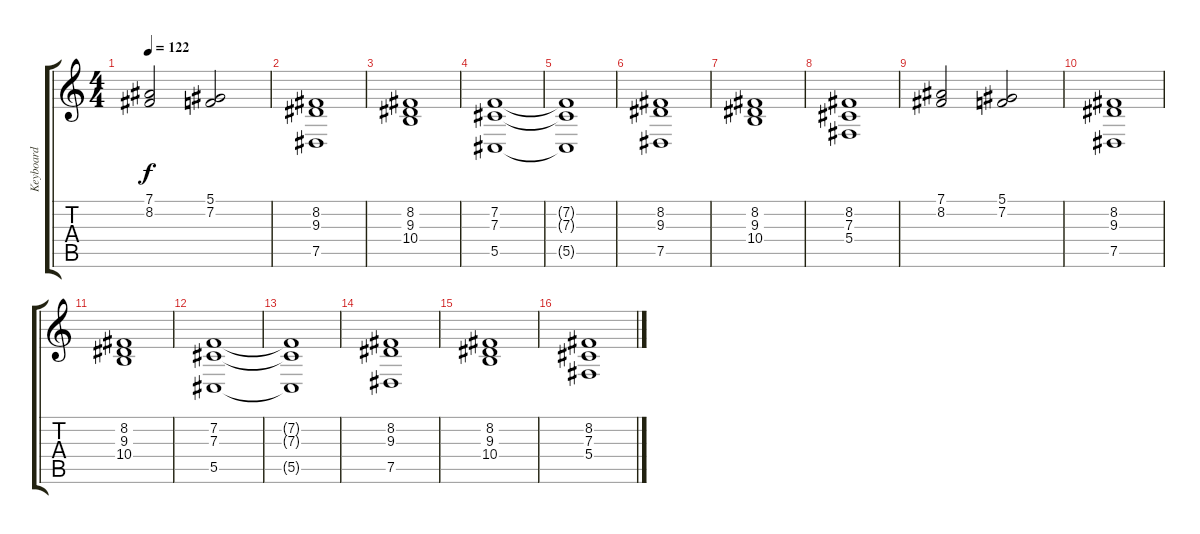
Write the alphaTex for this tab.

\track ("Keyboard" "Keyboard") {instrument choiraahs}
\staff {score tabs}
\tuning (Eb4 Bb3 Gb3 Db3 Ab2 Eb2) {hide}
\ts (4 4)
\tempo 122
\clef g2
\ks c
(7.1 8.2).2{dy f} (5.1 7.2).2 |
(8.2 9.3 7.5).1 |
(8.2 9.3 10.4).1 |
(7.2 7.3 5.5).1 |
(7.2{t} 7.3{t} 5.5{t}).1 |
(8.2 9.3 7.5).1{volume 8} |
(8.2 9.3 10.4).1 |
(8.2 7.3 5.4).1 |
(7.1 8.2).2 (5.1 7.2).2 |
(8.2 9.3 7.5).1{volume 8} |
(8.2 9.3 10.4).1 |
(7.2 7.3 5.5).1{volume 6} |
(7.2{t} 7.3{t} 5.5{t}).1 |
(8.2 9.3 7.5).1{volume 4} |
(8.2 9.3 10.4).1 |
(8.2 7.3 5.4).1{volume 2}
